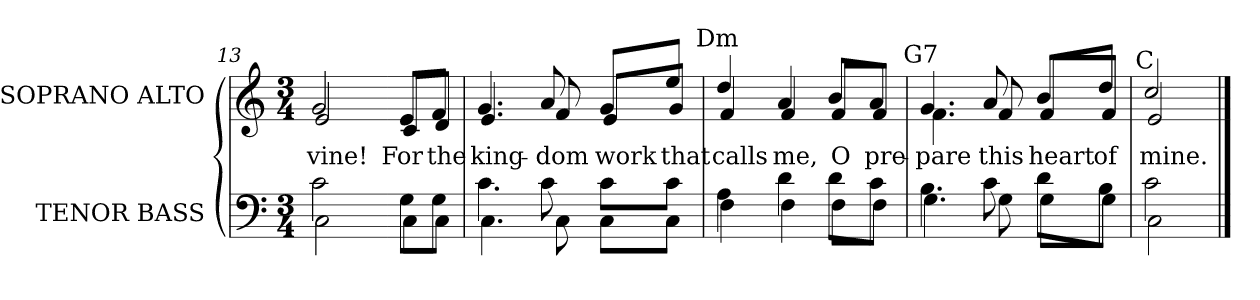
**kern	**kern	**text
*part2	*part1	*part1
*staff2	*staff1	*staff1
*I"TENOR BASS	*I"SOPRANO ALTO	*
*I'T. B.	*I'S. A.	*
*clefF4	*clefG2	*
*k[]	*k[]	*
*C:	*C:	*
*M3/4	*M3/4	*
=13	=13	=13
*^	*	*
!	!	!LO:TX:a:cj:t=C	!
!	!	!	!LO:LY:b:color=#000000
*	*	*^	*
2ci\	2Ci\	2gi/	2ei/	-vine!
!!LO:LB:g=z	!!
=14-	=14-	=14-	=14-	=14-
!	!	!	!	!LO:LY:b:color=#000000
8Gi\L	8Ci\L	8ei/L	8ci/L	For
!	!	!	!	!LO:LY:b:color=#000000
8Gi\J	8Ci\J	8fi/J	8di/J	the
=15	=15	=15	=15	=15
!	!	!	!	!LO:LY:b:color=#000000
4.ci\	4.Ci\	4.gi/	4.ei/	king-
!	!	!	!	!LO:LY:b:color=#000000
8ci\	8Ci\	8ai/	8fi/	-dom
!	!	!	!	!LO:LY:b:color=#000000
8ci\L	8Ci\L	8gi/L	8ei/L	work
!	!	!	!	!LO:LY:b:color=#000000
8ci\J	8Ci\J	8eei/J	8gi/J	that
=16	=16	=16	=16	=16
!	!	!LO:TX:a:cj:t=Dm	!	!
!	!	!	!	!LO:LY:b:color=#000000
4Ai\	4Fi\	4ddi/	4fi/	calls
!	!	!	!	!LO:LY:b:color=#000000
4di\	4Fi\	4ai/	4fi/	me,
!	!	!	!	!LO:LY:b:color=#000000
8di\L	8Fi\L	8bi/L	8fi/L	O
!	!	!	!	!LO:LY:b:color=#000000
8ci\J	8Fi\J	8ai/J	8fi/J	pre-
=17	=17	=17	=17	=17
!	!	!LO:TX:a:cj:t=G7	!	!
!	!	!	!	!LO:LY:b:color=#000000
4.Bi\	4.Gi\	4.gi/	4.fi\	-pare
!	!	!	!	!LO:LY:b:color=#000000
8ci\	8Gi\	8ai/	8fi/	this
!	!	!	!	!LO:LY:b:color=#000000
8di\L	8Gi\L	8bi/L	8fi/L	heart
!	!	!	!	!LO:LY:b:color=#000000
8Bi\J	8Gi\J	8ddi/J	8fi/J	of
=18	=18	=18	=18	=18
!	!	!LO:TX:a:cj:t=C	!	!
!	!	!	!	!LO:LY:b:color=#000000
2ci\	2Ci\	2cci/	2ei/	mine.
*v	*v	*	*	*
*	*v	*v	*
==	==	==
*-	*-	*-
